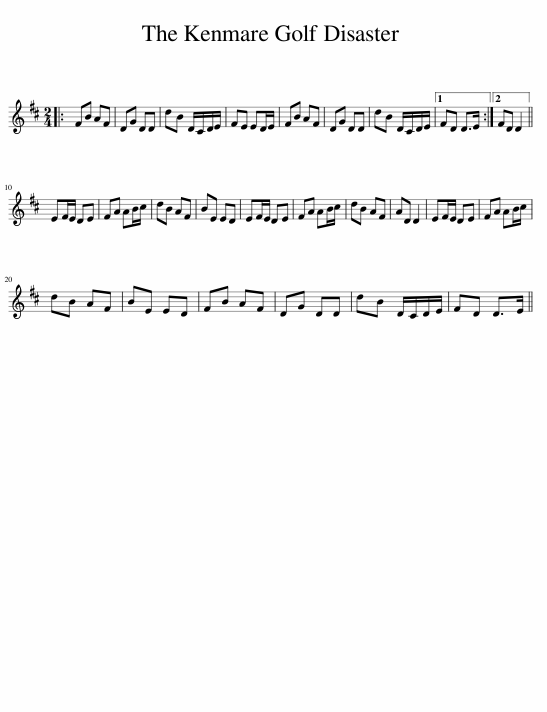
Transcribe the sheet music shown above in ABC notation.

X:1
L:1/8
M:2/4
I:linebreak $
K:D
V:1 treble
V:1
|: FB AF | DG DD | dB D/C/D/E/ | FE ED/E/ | FB AF | %5
 DG DD | dB D/C/D/E/ |1 FD D>E :|2 FD D2 ||$ EF/E/ DE | %10
 FA AB/c/ | dB AF | BE ED | EF/E/ DE | FA AB/c/ | %15
 dB AF | AD D2 | EF/E/ DE | FA AB/c/ |$ dB AF | %20
 BE ED | FB AF | DG DD | dB D/C/D/E/ | FD D>E || %25
